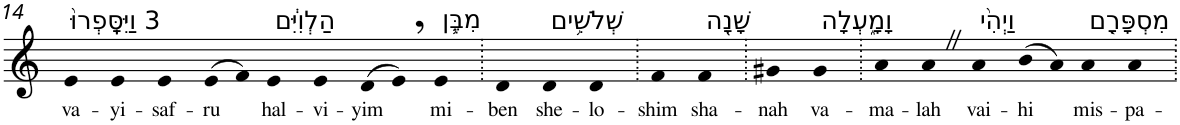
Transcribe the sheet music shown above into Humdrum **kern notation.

**kern	**text
*part1	*part1
*staff1	*staff1
*I"Piano	*
*I'Pno	*
!!LO:PB:g=z
*clefG2	*
*k[]	*
=14	=14
!LO:TX:a:t=3 וַיִּסָּֽפְרוּ֙	!
!	!LO:LY:b
4e	va-
!	!LO:LY:b
4e	-yi-
!	!LO:LY:b
4e	-saf-
!	!LO:LY:b
(>8e	-ru
8f)	.
!LO:TX:a:t=הַלְוִיִּ֔ם	!
!	!LO:LY:b
4e	hal-
!	!LO:LY:b
4e	-vi-
!	!LO:LY:b
(>8d	-yim
8e,)	.
!LO:TX:a:t=מִבֶּ֛ן	!
!	!LO:LY:b
4e	mi-
=15.	=15.
!	!LO:LY:b
4d	-ben
!LO:TX:a:t=שְׁלֹשִׁ֥ים	!
!	!LO:LY:b
4d	she-
!	!LO:LY:b
4d	-lo-
=16.	=16.
!	!LO:LY:b
4f	-shim
!LO:TX:a:t=שָׁנָ֖ה	!
!	!LO:LY:b
4f	sha-
=17.	=17.
!	!LO:LY:b
4g#X	-nah
!LO:TX:a:t=וָמָ֑עְלָה	!
!	!LO:LY:b
4g#	va-
=18.	=18.
!	!LO:LY:b
4a	-ma-
!	!LO:LY:b
4aZ	-lah
!LO:TX:a:t=וַיְהִ֨י	!
!	!LO:LY:b
4a	vai-
!	!LO:LY:b
(>8b	-hi
8a)	.
!LO:TX:a:t=מִסְפָּרָ֤ם	!
!	!LO:LY:b
4a	mis-
!	!LO:LY:b
4a	-pa-
=.	=.
*-	*-
